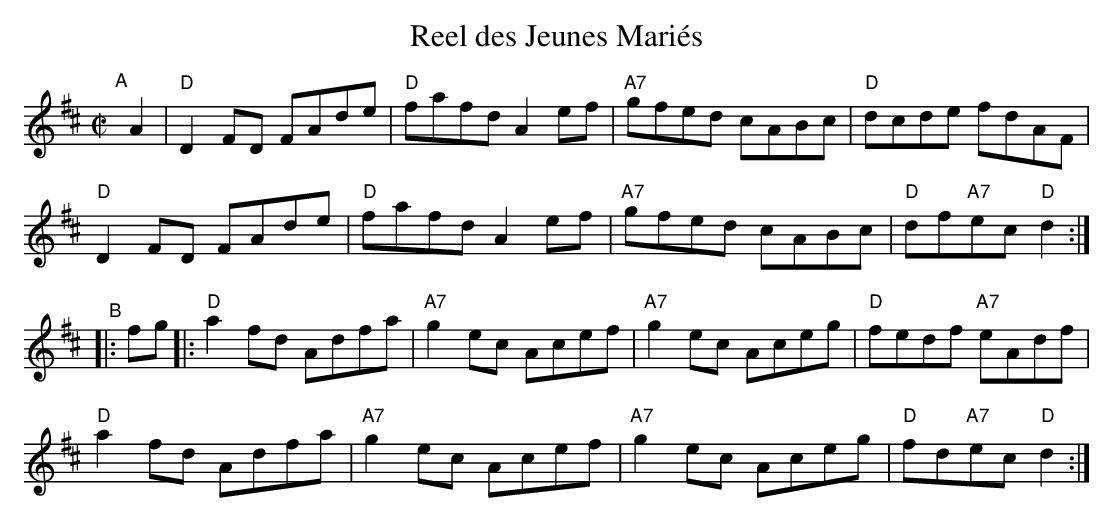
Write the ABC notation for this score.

X:1
T: Reel des Jeunes Mari\'es
M: C|
K: D
"^A"[|] A2 |\
"D"D2FD FAde | "D"fafd A2ef | "A7"gfed cABc | "D"dcde fdAF |
"D"D2FD FAde | "D"fafd A2ef | "A7"gfed cABc | "D"df"A7"ec "D"d2  :|
"^B"|: fg |:\
"D"a2fd Adfa | "A7"g2ec Acef | "A7"g2ec Aceg | "D"fedf "A7"eAdf |
"D"a2fd Adfa | "A7"g2ec Acef | "A7"g2ec Aceg | "D"fd"A7"ec "D"d2 :|
